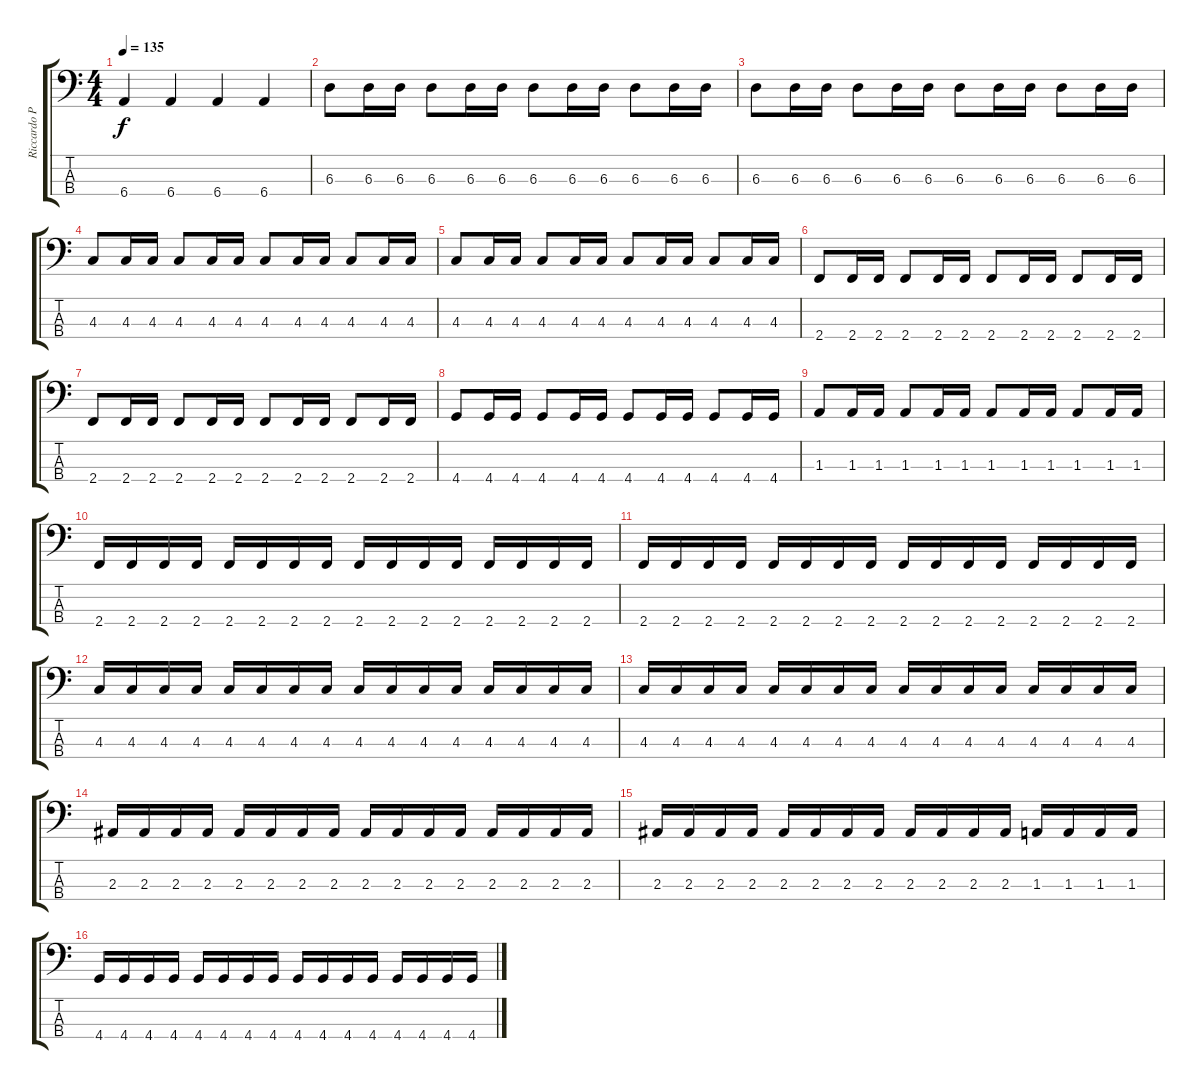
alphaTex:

\track ("Riccardo Paoli" "Riccardo P") {instrument electricbassfinger}
\staff {score tabs}
\tuning (Gb2 Db2 Ab1 Eb1) {hide}
\ts (4 4)
\tempo 135
\clef f4
\ks c
6.4.4{dy f} 6.4.4 6.4.4 6.4.4 |
6.3.8 6.3.16 6.3.16 6.3.8 6.3.16 6.3.16 6.3.8 6.3.16 6.3.16 6.3.8 6.3.16 6.3.16 |
6.3.8 6.3.16 6.3.16 6.3.8 6.3.16 6.3.16 6.3.8 6.3.16 6.3.16 6.3.8 6.3.16 6.3.16 |
4.3.8 4.3.16 4.3.16 4.3.8 4.3.16 4.3.16 4.3.8 4.3.16 4.3.16 4.3.8 4.3.16 4.3.16 |
4.3.8 4.3.16 4.3.16 4.3.8 4.3.16 4.3.16 4.3.8 4.3.16 4.3.16 4.3.8 4.3.16 4.3.16 |
2.4.8 2.4.16 2.4.16 2.4.8 2.4.16 2.4.16 2.4.8 2.4.16 2.4.16 2.4.8 2.4.16 2.4.16 |
2.4.8 2.4.16 2.4.16 2.4.8 2.4.16 2.4.16 2.4.8 2.4.16 2.4.16 2.4.8 2.4.16 2.4.16 |
4.4.8 4.4.16 4.4.16 4.4.8 4.4.16 4.4.16 4.4.8 4.4.16 4.4.16 4.4.8 4.4.16 4.4.16 |
1.3.8 1.3.16 1.3.16 1.3.8 1.3.16 1.3.16 1.3.8 1.3.16 1.3.16 1.3.8 1.3.16 1.3.16 |
2.4.16 2.4.16 2.4.16 2.4.16 2.4.16 2.4.16 2.4.16 2.4.16 2.4.16 2.4.16 2.4.16 2.4.16 2.4.16 2.4.16 2.4.16 2.4.16 |
2.4.16 2.4.16 2.4.16 2.4.16 2.4.16 2.4.16 2.4.16 2.4.16 2.4.16 2.4.16 2.4.16 2.4.16 2.4.16 2.4.16 2.4.16 2.4.16 |
4.3.16 4.3.16 4.3.16 4.3.16 4.3.16 4.3.16 4.3.16 4.3.16 4.3.16 4.3.16 4.3.16 4.3.16 4.3.16 4.3.16 4.3.16 4.3.16 |
4.3.16 4.3.16 4.3.16 4.3.16 4.3.16 4.3.16 4.3.16 4.3.16 4.3.16 4.3.16 4.3.16 4.3.16 4.3.16 4.3.16 4.3.16 4.3.16 |
2.3.16 2.3.16 2.3.16 2.3.16 2.3.16 2.3.16 2.3.16 2.3.16 2.3.16 2.3.16 2.3.16 2.3.16 2.3.16 2.3.16 2.3.16 2.3.16 |
2.3.16 2.3.16 2.3.16 2.3.16 2.3.16 2.3.16 2.3.16 2.3.16 2.3.16 2.3.16 2.3.16 2.3.16 1.3.16 1.3.16 1.3.16 1.3.16 |
4.4.16 4.4.16 4.4.16 4.4.16 4.4.16 4.4.16 4.4.16 4.4.16 4.4.16 4.4.16 4.4.16 4.4.16 4.4.16 4.4.16 4.4.16 4.4.16
